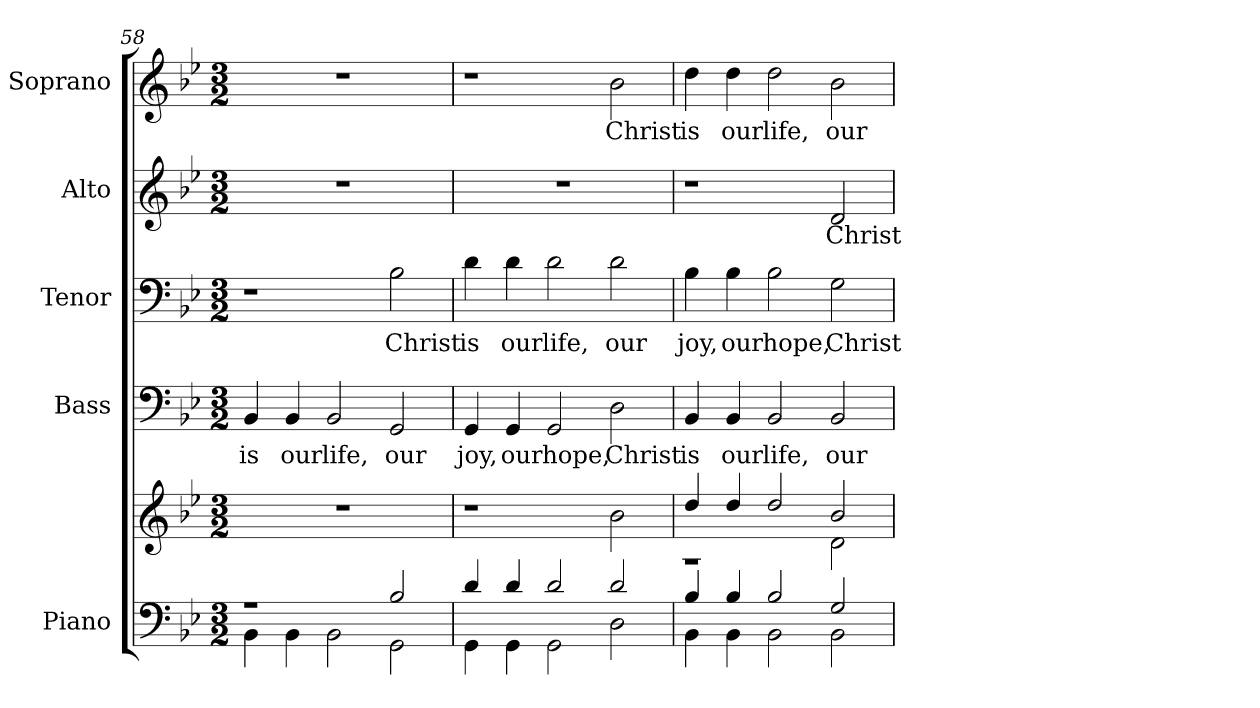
**kern	**kern	**kern	**text	**kern	**text	**kern	**text	**kern	**text
*part5	*part5	*part4	*part4	*part3	*part3	*part2	*part2	*part1	*part1
*staff6	*staff5	*staff4	*staff4	*staff3	*staff3	*staff2	*staff2	*staff1	*staff1
*I"Piano	*	*I"Bass	*	*I"Tenor	*	*I"Alto	*	*I"Soprano	*
*I'Pno.	*	*I'B.	*	*I'T.	*	*I'A.	*	*I'S.	*
*clefF4	*clefG2	*clefF4	*	*clefF4	*	*clefG2	*	*clefG2	*
*k[b-e-]	*k[b-e-]	*k[b-e-]	*	*k[b-e-]	*	*k[b-e-]	*	*k[b-e-]	*
*g:	*g:	*g:	*	*g:	*	*g:	*	*g:	*
*M3/2	*M3/2	*M3/2	*	*M3/2	*	*M3/2	*	*M3/2	*
=58	=58	=58	=58	=58	=58	=58	=58	=58	=58
*^	*	*	*	*	*	*	*	*	*
!	!	!LO:N:vis=1	!	!	!	!	!	!	!	!
!	!	!	!	!LO:LY:b:color=#000000	!	!	!LO:N:vis=1	!	!LO:N:vis=1	!
1r	4BB-i\	1.r	4BB-i/	is	1r	.	1.r	.	1.r	.
!	!	!	!	!LO:LY:b:color=#000000	!	!	!	!	!	!
.	4BB-i\	.	4BB-i/	our	.	.	.	.	.	.
!	!	!	!	!LO:LY:b:color=#000000	!	!	!	!	!	!
.	2BB-i\	.	2BB-i/	life,	.	.	.	.	.	.
!	!	!	!	!LO:LY:b:color=#000000	!	!	!	!	!	!
!	!	!	!	!	!	!LO:LY:b:color=#000000	!	!	!	!
2B-i/	2GGi\	.	2GGi/	our	2B-i\	Christ	.	.	.	.
!!LO:PB:g=z
=59	=59	=59	=59	=59	=59	=59	=59	=59	=59	=59
!	!	!	!	!LO:LY:b:color=#000000	!	!	!	!	!	!
!	!	!	!	!	!	!LO:LY:b:color=#000000	!LO:N:vis=1	!	!	!
4di/	4GGi\	1r	4GGi/	joy,	4di\	is	1.r	.	1r	.
!	!	!	!	!LO:LY:b:color=#000000	!	!	!	!	!	!
!	!	!	!	!	!	!LO:LY:b:color=#000000	!	!	!	!
4di/	4GGi\	.	4GGi/	our	4di\	our	.	.	.	.
!	!	!	!	!LO:LY:b:color=#000000	!	!	!	!	!	!
!	!	!	!	!	!	!LO:LY:b:color=#000000	!	!	!	!
2di/	2GGi\	.	2GGi/	hope,	2di\	life,	.	.	.	.
!	!	!	!	!LO:LY:b:color=#000000	!	!	!	!	!	!
!	!	!	!	!	!	!LO:LY:b:color=#000000	!	!	!	!
!	!	!	!	!	!	!	!	!	!	!LO:LY:b:color=#000000
2di/	2Di\	2b-i\	2Di\	Christ	2di\	our	.	.	2b-i\	Christ
=60	=60	=60	=60	=60	=60	=60	=60	=60	=60	=60
*	*	*^	*	*	*	*	*	*	*	*
!	!	!	!	!	!LO:LY:b:color=#000000	!	!	!	!	!	!
!	!	!	!	!	!	!	!LO:LY:b:color=#000000	!	!	!	!
!	!	!	!	!	!	!	!	!	!	!	!LO:LY:b:color=#000000
4B-i/	4BB-i\	4ddi/	1r	4BB-i/	is	4B-i\	joy,	1r	.	4ddi\	is
!	!	!	!	!	!LO:LY:b:color=#000000	!	!	!	!	!	!
!	!	!	!	!	!	!	!LO:LY:b:color=#000000	!	!	!	!
!	!	!	!	!	!	!	!	!	!	!	!LO:LY:b:color=#000000
4B-i/	4BB-i\	4ddi/	.	4BB-i/	our	4B-i\	our	.	.	4ddi\	our
!	!	!	!	!	!LO:LY:b:color=#000000	!	!	!	!	!	!
!	!	!	!	!	!	!	!LO:LY:b:color=#000000	!	!	!	!
!	!	!	!	!	!	!	!	!	!	!	!LO:LY:b:color=#000000
2B-i/	2BB-i\	2ddi/	.	2BB-i/	life,	2B-i\	hope,	.	.	2ddi\	life,
!	!	!	!	!	!LO:LY:b:color=#000000	!	!	!	!	!	!
!	!	!	!	!	!	!	!LO:LY:b:color=#000000	!	!	!	!
!	!	!	!	!	!	!	!	!	!LO:LY:b:color=#000000	!	!
!	!	!	!	!	!	!	!	!	!	!	!LO:LY:b:color=#000000
2Gi/	2BB-i\	2b-i/	2di\	2BB-i/	our	2Gi\	Christ	2di/	Christ	2b-i\	our
*v	*v	*	*	*	*	*	*	*	*	*	*
*	*v	*v	*	*	*	*	*	*	*	*
=	=	=	=	=	=	=	=	=	=
*-	*-	*-	*-	*-	*-	*-	*-	*-	*-
